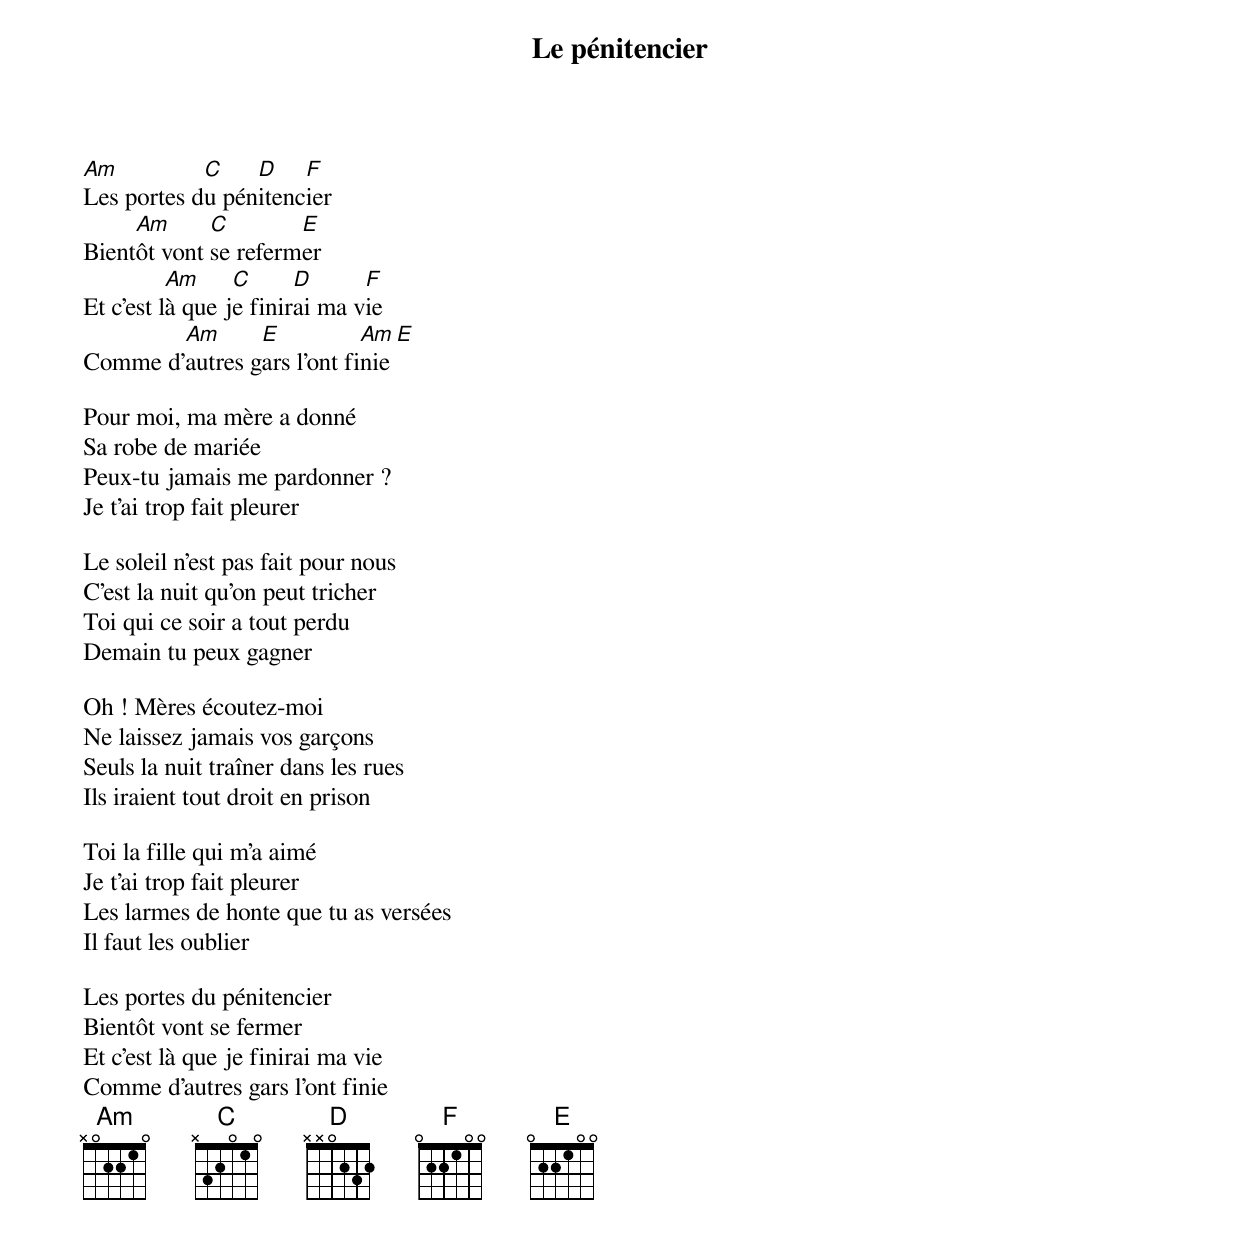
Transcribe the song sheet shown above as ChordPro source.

{title: Le pénitencier}
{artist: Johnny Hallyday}
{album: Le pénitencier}
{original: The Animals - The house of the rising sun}
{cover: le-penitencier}
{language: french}
{columns: 2}
{define: Am frets X 0 2 2 1 0}
{define: C frets X 3 2 0 1 0}
{define: D frets X X 0 2 3 2}
{define: F base-fret 1 frets 0 2 2 1 0 0}
{define: E frets 0 2 2 1 0 0}

[Am]Les portes d[C]u pén[D]itenc[F]ier
Bient[Am]ôt vont [C]se referm[E]er
Et c'est l[Am]à que j[C]e finir[D]ai ma v[F]ie
Comme d'[Am]autres g[E]ars l'ont fi[Am]nie [E]

Pour moi, ma mère a donné
Sa robe de mariée
Peux-tu jamais me pardonner ?
Je t'ai trop fait pleurer

Le soleil n'est pas fait pour nous
C'est la nuit qu'on peut tricher
Toi qui ce soir a tout perdu
Demain tu peux gagner

Oh ! Mères écoutez-moi
Ne laissez jamais vos garçons
Seuls la nuit traîner dans les rues
Ils iraient tout droit en prison

Toi la fille qui m'a aimé
Je t'ai trop fait pleurer
Les larmes de honte que tu as versées
Il faut les oublier

Les portes du pénitencier
Bientôt vont se fermer
Et c'est là que je finirai ma vie
Comme d'autres gars l'ont finie
